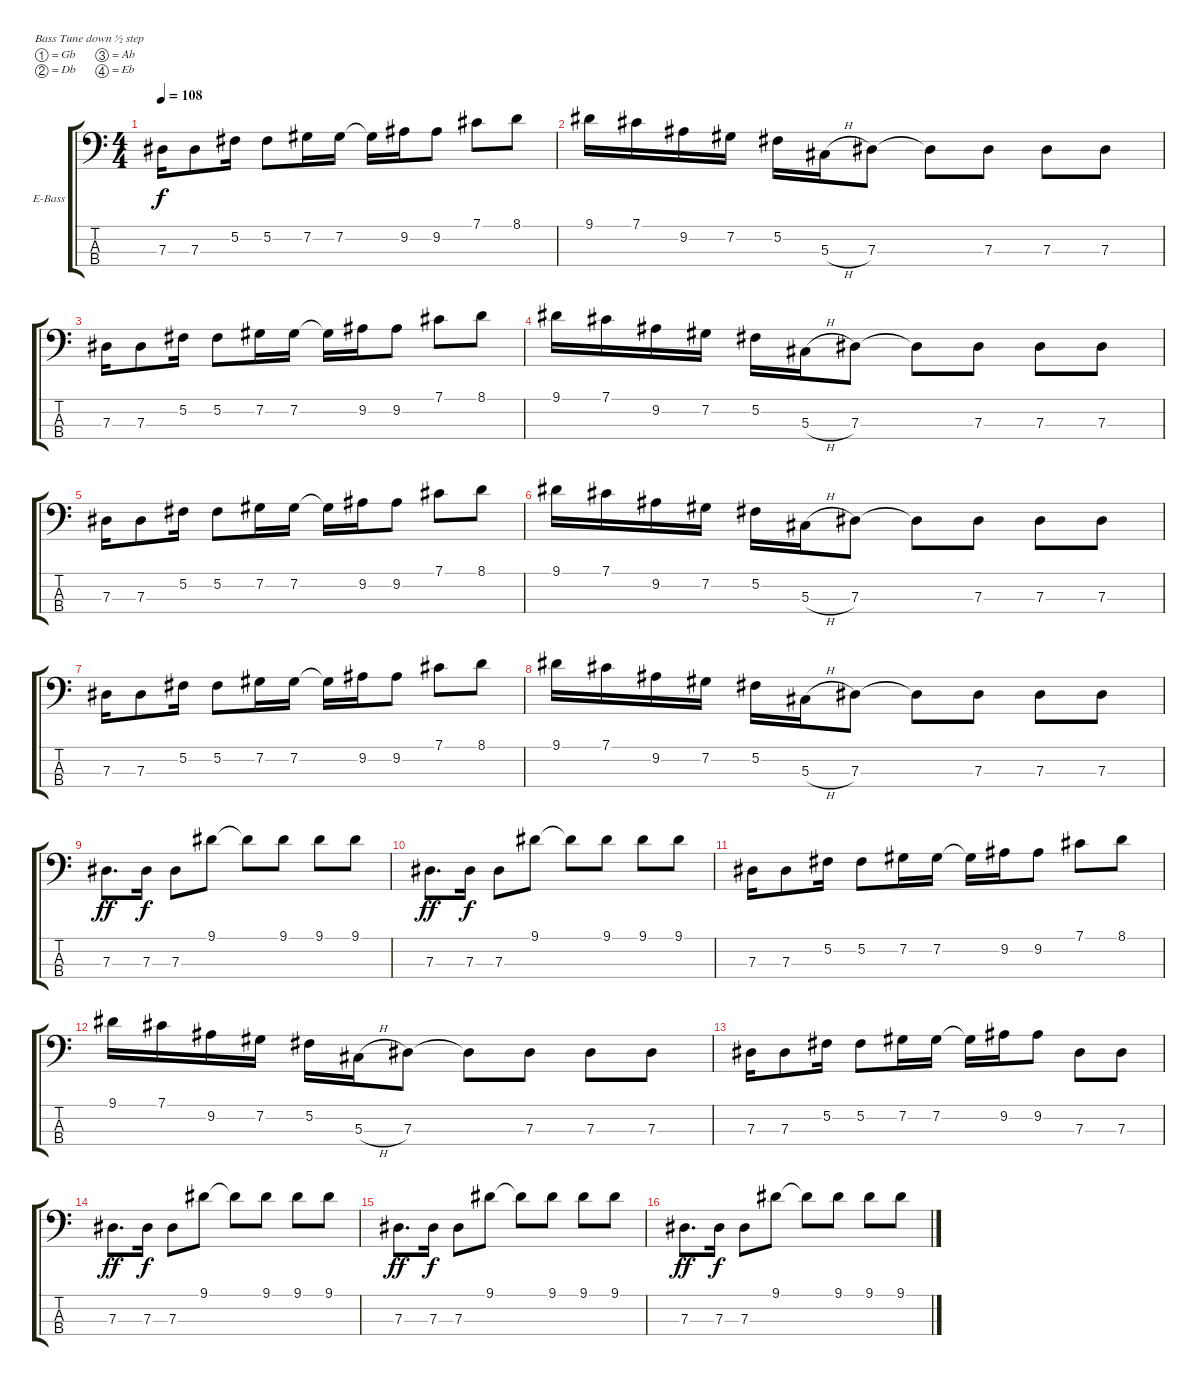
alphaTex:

\bracketExtendMode groupsimilarinstruments
\firstSystemTrackNameOrientation horizontal
\otherSystemsTrackNameOrientation horizontal
\track ("Bass" "E-Bass") {instrument electricbassfinger}
\staff {score tabs}
\tuning (Gb2 Db2 Ab1 Eb1)
\ts (4 4)
\tempo 108
\clef f4
\ks c
7.3.16{dy f} 7.3.8 5.2.16 5.2.8 7.2.16 7.2.16 7.2{t}.16 9.2.16 9.2.8 7.1.8 8.1.8 |
9.1.16 7.1.16 9.2.16 7.2.16 5.2.16 5.3{h}.16 7.3.8 7.3{t}.8 7.3.8 7.3.8 7.3.8 |
7.3.16 7.3.8 5.2.16 5.2.8 7.2.16 7.2.16 7.2{t}.16 9.2.16 9.2.8 7.1.8 8.1.8 |
9.1.16 7.1.16 9.2.16 7.2.16 5.2.16 5.3{h}.16 7.3.8 7.3{t}.8 7.3.8 7.3.8 7.3.8 |
7.3.16 7.3.8 5.2.16 5.2.8 7.2.16 7.2.16 7.2{t}.16 9.2.16 9.2.8 7.1.8 8.1.8 |
9.1.16 7.1.16 9.2.16 7.2.16 5.2.16 5.3{h}.16 7.3.8 7.3{t}.8 7.3.8 7.3.8 7.3.8 |
7.3.16 7.3.8 5.2.16 5.2.8 7.2.16 7.2.16 7.2{t}.16 9.2.16 9.2.8 7.1.8 8.1.8 |
9.1.16 7.1.16 9.2.16 7.2.16 5.2.16 5.3{h}.16 7.3.8 7.3{t}.8 7.3.8 7.3.8 7.3.8 |
7.3.8{d dy ff} 7.3.16{dy f} 7.3.8 9.1.8 9.1{t}.8 9.1.8 9.1.8 9.1.8 |
7.3.8{d dy ff} 7.3.16{dy f} 7.3.8 9.1.8 9.1{t}.8 9.1.8 9.1.8 9.1.8 |
7.3.16 7.3.8 5.2.16 5.2.8 7.2.16 7.2.16 7.2{t}.16 9.2.16 9.2.8 7.1.8 8.1.8 |
9.1.16 7.1.16 9.2.16 7.2.16 5.2.16 5.3{h}.16 7.3.8 7.3{t}.8 7.3.8 7.3.8 7.3.8 |
7.3.16 7.3.8 5.2.16 5.2.8 7.2.16 7.2.16 7.2{t}.16 9.2.16 9.2.8 7.3.8 7.3.8 |
7.3.8{d dy ff} 7.3.16{dy f} 7.3.8 9.1.8 9.1{t}.8 9.1.8 9.1.8 9.1.8 |
7.3.8{d dy ff} 7.3.16{dy f} 7.3.8 9.1.8 9.1{t}.8 9.1.8 9.1.8 9.1.8 |
7.3.8{d dy ff} 7.3.16{dy f} 7.3.8 9.1.8 9.1{t}.8 9.1.8 9.1.8 9.1.8
